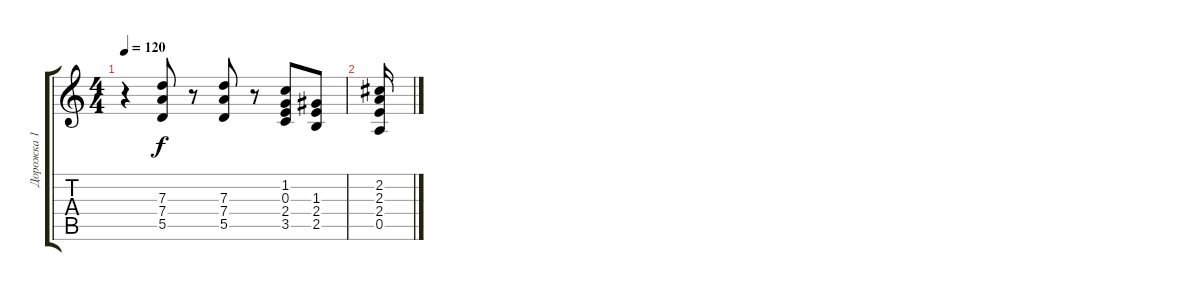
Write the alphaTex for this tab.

\track ("Дорожка 1" "Дорожка 1") {instrument overdrivenguitar}
\staff {score tabs}
\tuning (E4 B3 G3 D3 A2 E2) {hide}
\ts (4 4)
\tempo 120
\clef g2
\ks c
r.4{dy f} (7.3 7.4 5.5).8 r.8 (7.3 7.4 5.5).8 r.8 (1.2 0.3 2.4 3.5).8 (1.3 2.4 2.5).8 |
(2.2 2.3 2.4 0.5).16
